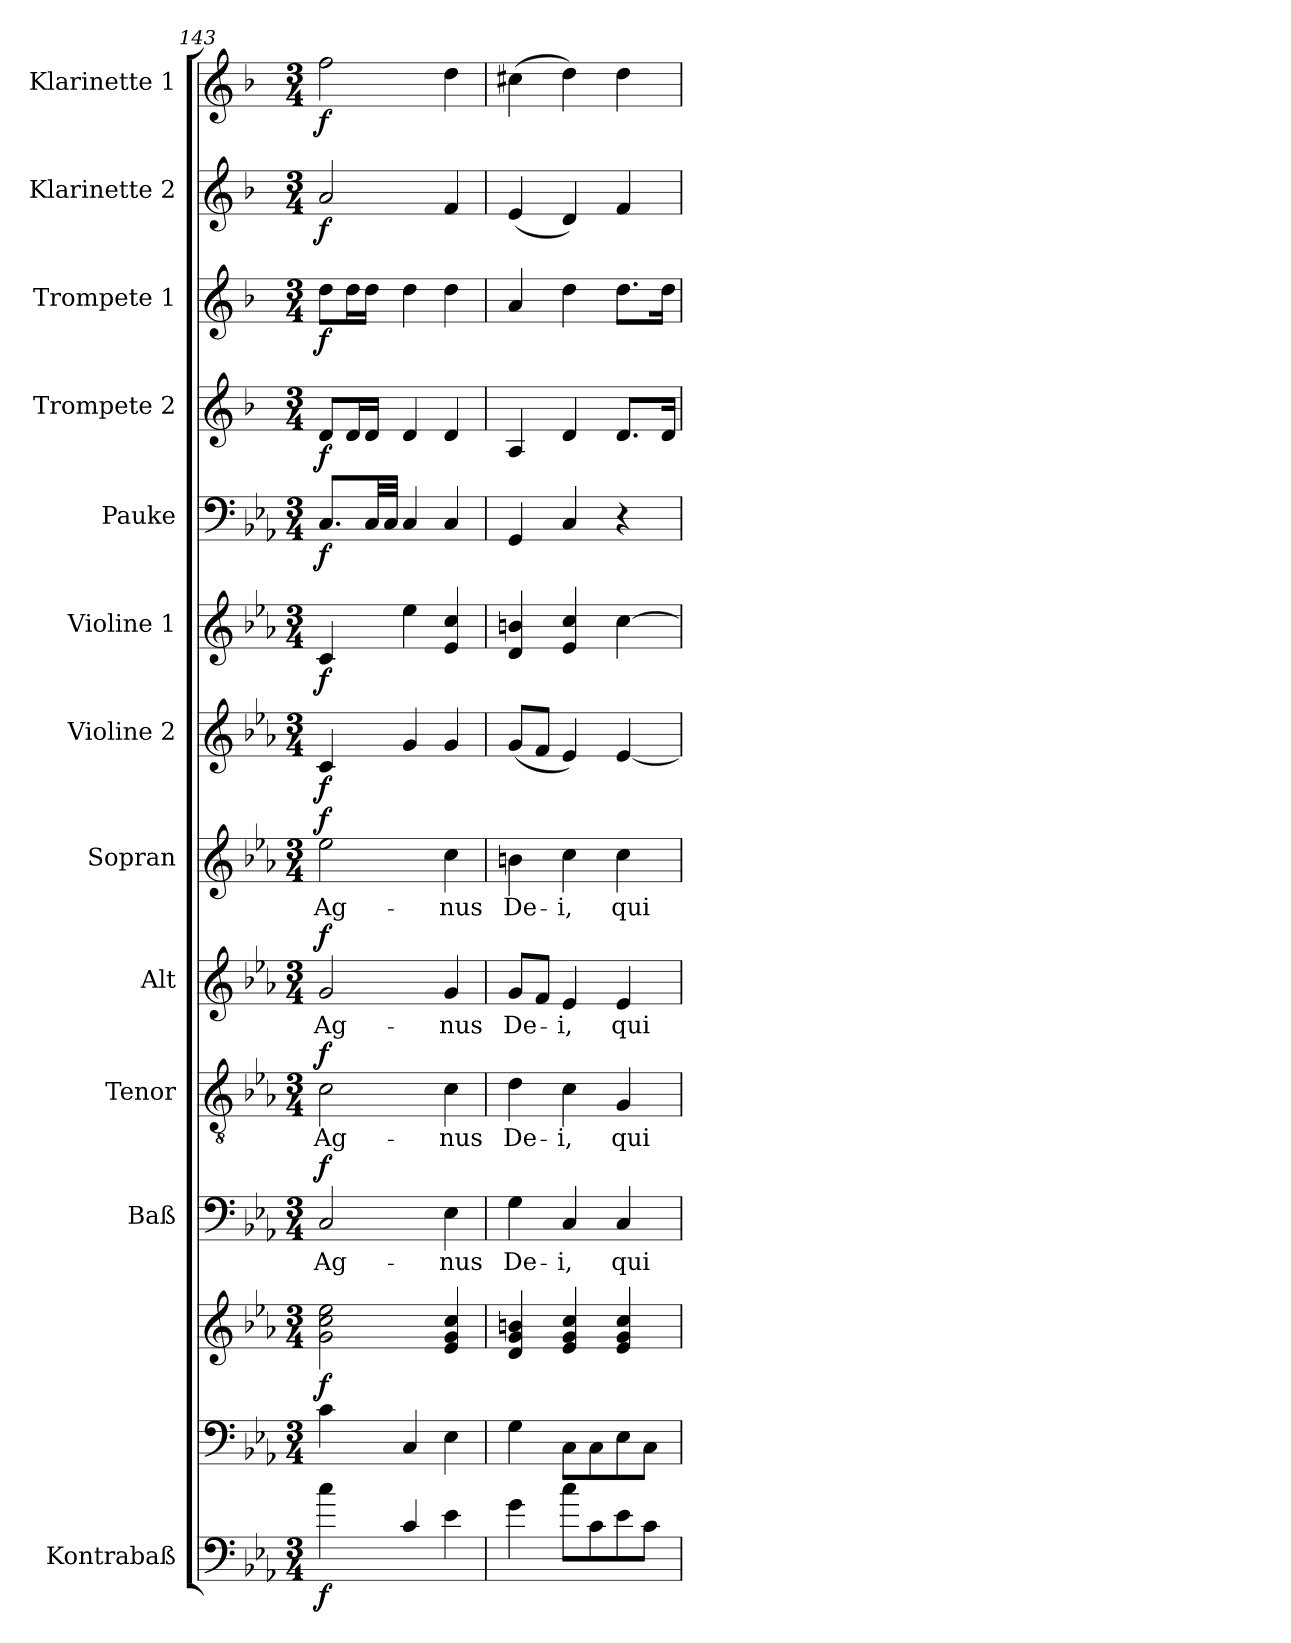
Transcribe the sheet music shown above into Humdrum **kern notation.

**kern	**dynam	**kern	**kern	**dynam	**kern	**text	**dynam	**kern	**text	**dynam	**kern	**text	**dynam	**kern	**text	**dynam	**kern	**dynam	**kern	**dynam	**kern	**dynam	**kern	**dynam	**kern	**dynam	**kern	**dynam	**kern	**dynam
*part13	*part13	*part12	*part12	*part12	*part11	*part11	*part11	*part10	*part10	*part10	*part9	*part9	*part9	*part8	*part8	*part8	*part7	*part7	*part6	*part6	*part5	*part5	*part4	*part4	*part3	*part3	*part2	*part2	*part1	*part1
*staff14	*staff14	*staff13	*staff12	*staff12/13	*staff11	*staff11	*staff11	*staff10	*staff10	*staff10	*staff9	*staff9	*staff9	*staff8	*staff8	*staff8	*staff7	*staff7	*staff6	*staff6	*staff5	*staff5	*staff4	*staff4	*staff3	*staff3	*staff2	*staff2	*staff1	*staff1
*I"Kontrabaß	*	*	*	*	*I"Baß	*	*	*I"Tenor	*	*	*I"Alt	*	*	*I"Sopran	*	*	*I"Violine 2	*	*I"Violine 1	*	*I"Pauke	*	*I"Trompete 2	*	*I"Trompete 1	*	*I"Klarinette 2	*	*I"Klarinette 1	*
*	*	*	*	*	*	*	*	*	*	*	*	*	*	*	*	*	*I'Vln	*	*I'Vln	*	*	*	*I'Tpt	*	*I'Tpt	*	*	*	*	*
*clefF4	*	*clefF4	*clefG2	*	*clefF4	*	*	*clefGv2	*	*	*clefG2	*	*	*clefG2	*	*	*clefG2	*	*clefG2	*	*clefF4	*	*clefG2	*	*clefG2	*	*clefG2	*	*clefG2	*
*ITrd7c12	*	*	*	*	*	*	*	*	*	*	*	*	*	*	*	*	*	*	*	*	*	*	*ITrd1c2	*	*ITrd1c2	*	*ITrd1c2	*	*ITrd1c2	*
*k[b-e-a-]	*	*k[b-e-a-]	*k[b-e-a-]	*	*k[b-e-a-]	*	*	*k[b-e-a-]	*	*	*k[b-e-a-]	*	*	*k[b-e-a-]	*	*	*k[b-e-a-]	*	*k[b-e-a-]	*	*k[b-e-a-]	*	*k[b-e-a-]	*	*k[b-e-a-]	*	*k[b-e-a-]	*	*k[b-e-a-]	*
*E-:	*	*E-:	*E-:	*	*E-:	*	*	*E-:	*	*	*E-:	*	*	*E-:	*	*	*E-:	*	*E-:	*	*E-:	*	*E-:	*	*E-:	*	*E-:	*	*E-:	*
*M3/4	*	*M3/4	*M3/4	*	*M3/4	*	*	*M3/4	*	*	*M3/4	*	*	*M3/4	*	*	*M3/4	*	*M3/4	*	*M3/4	*	*M3/4	*	*M3/4	*	*M3/4	*	*M3/4	*
=143	=143	=143	=143	=143	=143	=143	=143	=143	=143	=143	=143	=143	=143	=143	=143	=143	=143	=143	=143	=143	=143	=143	=143	=143	=143	=143	=143	=143	=143	=143
!	!LO:DY:b	!	!	!LO:DY:b	!	!LO:LY:b	!LO:DY:a	!	!LO:LY:b	!LO:DY:a	!	!LO:LY:b	!LO:DY:a	!	!LO:LY:b	!LO:DY:a	!	!LO:DY:b	!	!LO:DY:b	!	!LO:DY:b	!	!LO:DY:b	!	!LO:DY:b	!	!LO:DY:b	!	!LO:DY:b
4c\	f	4c\	2g\ 2cc\ 2ee-\	f	2C/	Ag-	f	2c\	Ag-	f	2g/	Ag-	f	2ee-\	Ag-	f	4c/	f	4c/	f	8.C/L	f	8c/L	f	8cc\L	f	2g/	f	2ee-\	f
.	.	.	.	.	.	.	.	.	.	.	.	.	.	.	.	.	.	.	.	.	.	.	16c/L	.	16cc\L	.	.	.	.	.
.	.	.	.	.	.	.	.	.	.	.	.	.	.	.	.	.	.	.	.	.	32C/LL	.	16c/JJ	.	16cc\JJ	.	.	.	.	.
.	.	.	.	.	.	.	.	.	.	.	.	.	.	.	.	.	.	.	.	.	32C/JJJ	.	.	.	.	.	.	.	.	.
4C/	.	4C/	.	.	.	.	.	.	.	.	.	.	.	.	.	.	4g/	.	4ee-\	.	4C/	.	4c/	.	4cc\	.	.	.	.	.
!	!	!	!	!	!	!LO:LY:b	!	!	!LO:LY:b	!	!	!LO:LY:b	!	!	!LO:LY:b	!	!	!	!	!	!	!	!	!	!	!	!	!	!	!
4E-\	.	4E-\	4e-/ 4g/ 4cc/	.	4E-\	-nus	.	4c\	-nus	.	4g/	-nus	.	4cc\	-nus	.	4g/	.	4e-/ 4cc/	.	4C/	.	4c/	.	4cc\	.	4e-/	.	4cc\	.
=144	=144	=144	=144	=144	=144	=144	=144	=144	=144	=144	=144	=144	=144	=144	=144	=144	=144	=144	=144	=144	=144	=144	=144	=144	=144	=144	=144	=144	=144	=144
!	!	!	!	!	!	!LO:LY:b	!	!	!LO:LY:b	!	!	!LO:LY:b	!	!	!LO:LY:b	!	!	!	!	!	!	!	!	!	!	!	!	!	!	!
4G\	.	4G\	4d/ 4g/ 4bn/	.	4G\	De-	.	4d\	De-	.	8g/L	De-	.	4bn\	De-	.	(<8g/L	.	4d/ 4bn/	.	4GG/	.	4G/	.	4g/	.	(<4d/	.	(>4bn\	.
.	.	.	.	.	.	.	.	.	.	.	8f/J	.	.	.	.	.	8f/J	.	.	.	.	.	.	.	.	.	.	.	.	.
!	!	!	!	!	!	!LO:LY:b	!	!	!LO:LY:b	!	!	!LO:LY:b	!	!	!LO:LY:b	!	!	!	!	!	!	!	!	!	!	!	!	!	!	!
8c\L	.	8C\L	4e-/ 4g/ 4cc/	.	4C/	-i,	.	4c\	-i,	.	4e-/	-i,	.	4cc\	-i,	.	4e-/)	.	4e-/ 4cc/	.	4C/	.	4c/	.	4cc\	.	4c/)	.	4cc\)	.
8C\	.	8C\	.	.	.	.	.	.	.	.	.	.	.	.	.	.	.	.	.	.	.	.	.	.	.	.	.	.	.	.
!	!	!	!	!	!	!LO:LY:b	!	!	!LO:LY:b	!	!	!LO:LY:b	!	!	!LO:LY:b	!	!	!	!	!	!	!	!	!	!	!	!	!	!	!
8E-\	.	8E-\	4e-/ 4g/ 4cc/	.	4C/	qui	.	4G/	qui	.	4e-/	qui	.	4cc\	qui	.	[4e-/	.	[4cc\	.	4r	.	8.c/L	.	8.cc\L	.	4e-/	.	4cc\	.
8C\J	.	8C\J	.	.	.	.	.	.	.	.	.	.	.	.	.	.	.	.	.	.	.	.	.	.	.	.	.	.	.	.
.	.	.	.	.	.	.	.	.	.	.	.	.	.	.	.	.	.	.	.	.	.	.	16c/Jk	.	16cc\Jk	.	.	.	.	.
=	=	=	=	=	=	=	=	=	=	=	=	=	=	=	=	=	=	=	=	=	=	=	=	=	=	=	=	=	=	=
*-	*-	*-	*-	*-	*-	*-	*-	*-	*-	*-	*-	*-	*-	*-	*-	*-	*-	*-	*-	*-	*-	*-	*-	*-	*-	*-	*-	*-	*-	*-
